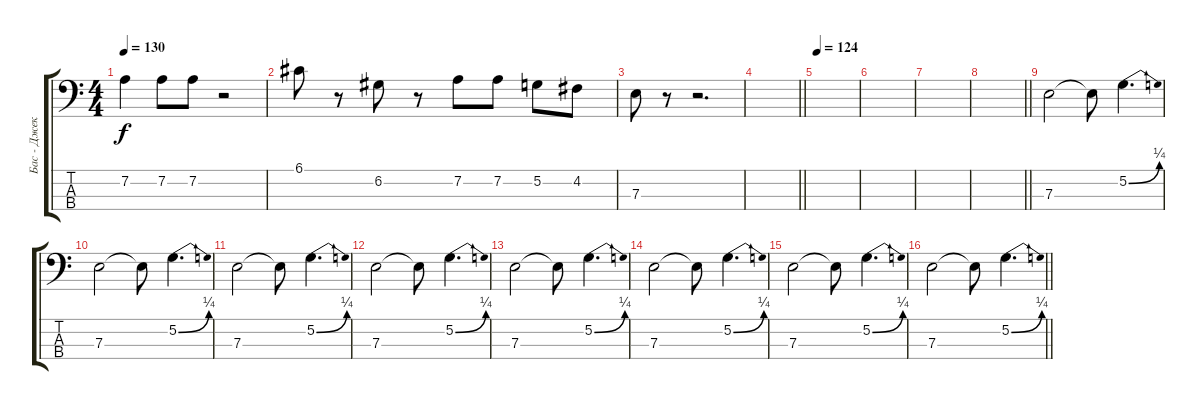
\track ("Бас - Джек Лоуренс" "Бас - Джек") {instrument electricbassfinger}
\staff {score tabs}
\tuning (G2 D2 A1 E1) {hide}
\ts (4 4)
\tempo 130
\clef f4
\ks c
7.2.4{dy f} 7.2.8 7.2.8 r.2 |
6.1.8 r.8 6.2.8 r.8 7.2.8 7.2.8 5.2.8 4.2.8 |
7.3.8 r.8 r.2{d} |
\barLineRight lightlight
|
\tempo 124
|
|
|
\barLineRight lightlight
|
7.3.2 7.3{t}.8 5.2{be (bend 0 0 60 1)}.4{d} |
7.3.2 7.3{t}.8 5.2{be (bend 0 0 60 1)}.4{d} |
7.3.2 7.3{t}.8 5.2{be (bend 0 0 60 1)}.4{d} |
7.3.2 7.3{t}.8 5.2{be (bend 0 0 60 1)}.4{d} |
7.3.2 7.3{t}.8 5.2{be (bend 0 0 60 1)}.4{d} |
7.3.2 7.3{t}.8 5.2{be (bend 0 0 60 1)}.4{d} |
7.3.2 7.3{t}.8 5.2{be (bend 0 0 60 1)}.4{d} |
\barLineRight lightlight
7.3.2 7.3{t}.8 5.2{be (bend 0 0 60 1)}.4{d}
